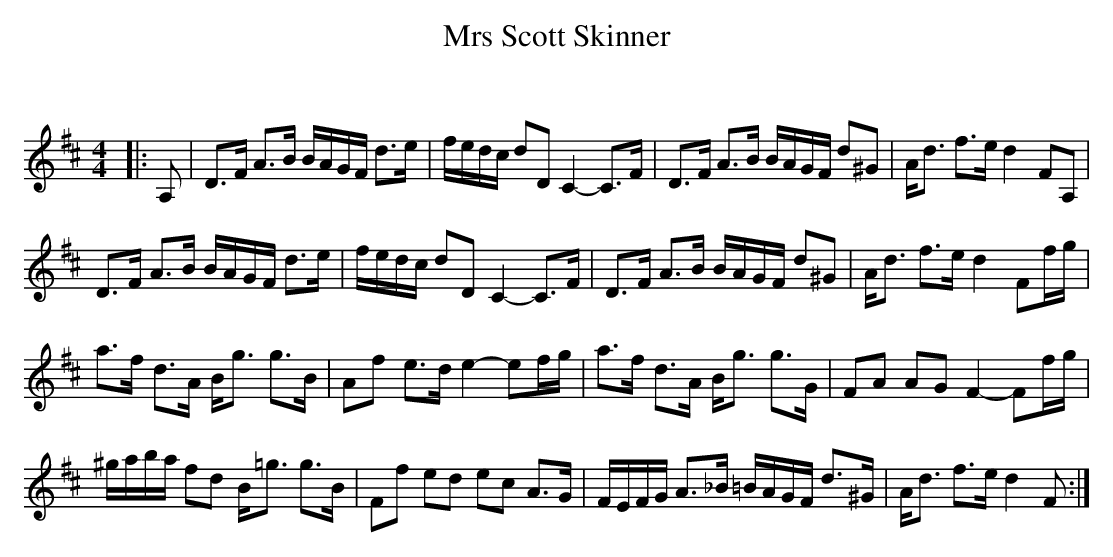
X:1
T: Mrs Scott Skinner
C:
Q: 128
K:D
M:4/4
L:1/16
|:A,2|D3F A3B BAGF d3e|fedc d2D2 C4-C3F|D3F A3B BAGF d2^G2|Ad3 f3e d4-F2A,2|
D3F A3B BAGF d3e|fedc d2D2 C4-C3F|D3F A3B BAGF d2^G2|Ad3 f3e d4-F2fg|
a3f d3A Bg3 g3B|A2f2 e3d e4-e2fg|a3f d3A Bg3 g3G|F2A2 A2G2 F4-F2fg|
^gaba f2d2 B=g3 g3B|F2f2 e2d2 e2c2 A3G|FEFG A3_B =BAGF d3^G|Ad3 f3e d4-F2:|
